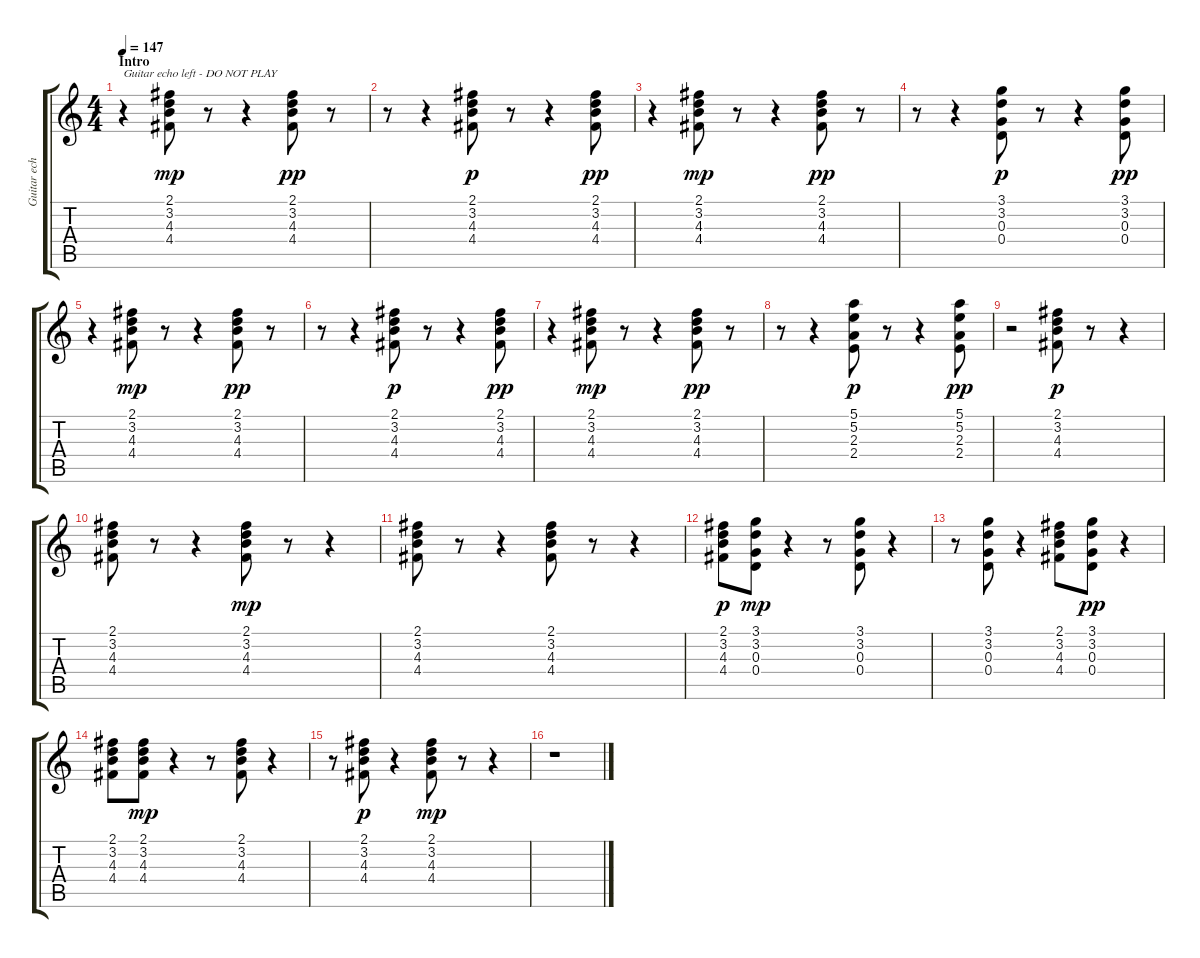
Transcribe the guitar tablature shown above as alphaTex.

\track ("Guitar echo (left)" "Guitar ech") {instrument electricguitarclean}
\staff {score tabs}
\tuning (E4 B3 G3 D3 A2 E2) {hide}
\ts (4 4)
\section ("" "Intro")
\tempo 147
\clef g2
\ks c
r.4{txt "Guitar echo left - DO NOT PLAY" dy mp instrument electricguitarclean} (2.1 3.2 4.3 4.4).8 r.8 r.4 (2.1 3.2 4.3 4.4).8{dy pp} r.8 |
\section ("" "")
r.8 r.4 (2.1 3.2 4.3 4.4).8{dy p} r.8 r.4 (2.1 3.2 4.3 4.4).8{dy pp} |
r.4 (2.1 3.2 4.3 4.4).8{dy mp} r.8 r.4 (2.1 3.2 4.3 4.4).8{dy pp} r.8 |
r.8 r.4 (3.1 3.2 0.3 0.4).8{dy p} r.8 r.4 (3.1 3.2 0.3 0.4).8{dy pp} |
r.4 (2.1 3.2 4.3 4.4).8{dy mp} r.8 r.4 (2.1 3.2 4.3 4.4).8{dy pp} r.8 |
r.8 r.4 (2.1 3.2 4.3 4.4).8{dy p} r.8 r.4 (2.1 3.2 4.3 4.4).8{dy pp} |
r.4 (2.1 3.2 4.3 4.4).8{dy mp} r.8 r.4 (2.1 3.2 4.3 4.4).8{dy pp} r.8 |
r.8 r.4 (5.1 5.2 2.3 2.4).8{dy p} r.8 r.4 (5.1 5.2 2.3 2.4).8{dy pp} |
r.2 (2.1 3.2 4.3 4.4).8{dy p} r.8 r.4 |
(2.1 3.2 4.3 4.4).8 r.8 r.4 (2.1 3.2 4.3 4.4).8{dy mp} r.8 r.4 |
(2.1 3.2 4.3 4.4).8 r.8 r.4 (2.1 3.2 4.3 4.4).8 r.8 r.4 |
(2.1 3.2 4.3 4.4).8{dy p} (3.1 3.2 0.3 0.4).8{dy mp} r.4 r.8 (3.1 3.2 0.3 0.4).8 r.4 |
r.8 (3.1 3.2 0.3 0.4).8 r.4 (2.1 3.2 4.3 4.4).8 (3.1 3.2 0.3 0.4).8{dy pp} r.4 |
(2.1 3.2 4.3 4.4).8 (2.1 3.2 4.3 4.4).8{dy mp} r.4 r.8 (2.1 3.2 4.3 4.4).8 r.4 |
r.8 (2.1 3.2 4.3 4.4).8{dy p} r.4 (2.1 3.2 4.3 4.4).8{dy mp} r.8 r.4 |
r.1
